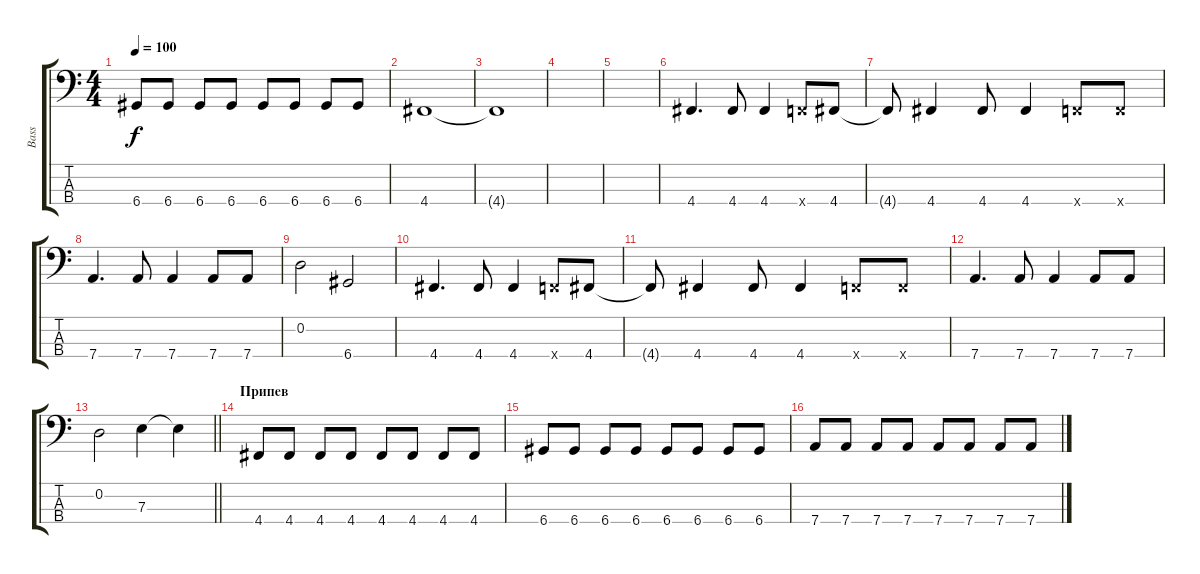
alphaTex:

\track ("Bass" "Bass") {instrument electricbassfinger}
\staff {score tabs}
\tuning (G2 D2 A1 D1) {hide}
\ts (4 4)
\tempo 100
\clef f4
\ks aminor
6.4.8{dy f} 6.4.8 6.4.8 6.4.8 6.4.8 6.4.8 6.4.8 6.4.8 |
4.4.1 |
4.4{t}.1 |
|
|
4.4.4{d} 4.4.8 4.4.4 3.4{x}.8 4.4.8 |
4.4{t}.8 4.4.4 4.4.8 4.4.4 3.4{x}.8 3.4{x}.8 |
7.4.4{d} 7.4.8 7.4.4 7.4.8 7.4.8 |
0.2.2 6.4.2 |
4.4.4{d} 4.4.8 4.4.4 3.4{x}.8 4.4.8 |
4.4{t}.8 4.4.4 4.4.8 4.4.4 3.4{x}.8 3.4{x}.8 |
7.4.4{d} 7.4.8 7.4.4 7.4.8 7.4.8 |
\barLineRight lightlight
0.2.2 7.3.4 7.3{t}.4 |
\section ("" "Припев")
4.4.8 4.4.8 4.4.8 4.4.8 4.4.8 4.4.8 4.4.8 4.4.8 |
6.4.8 6.4.8 6.4.8 6.4.8 6.4.8 6.4.8 6.4.8 6.4.8 |
7.4.8 7.4.8 7.4.8 7.4.8 7.4.8 7.4.8 7.4.8 7.4.8
